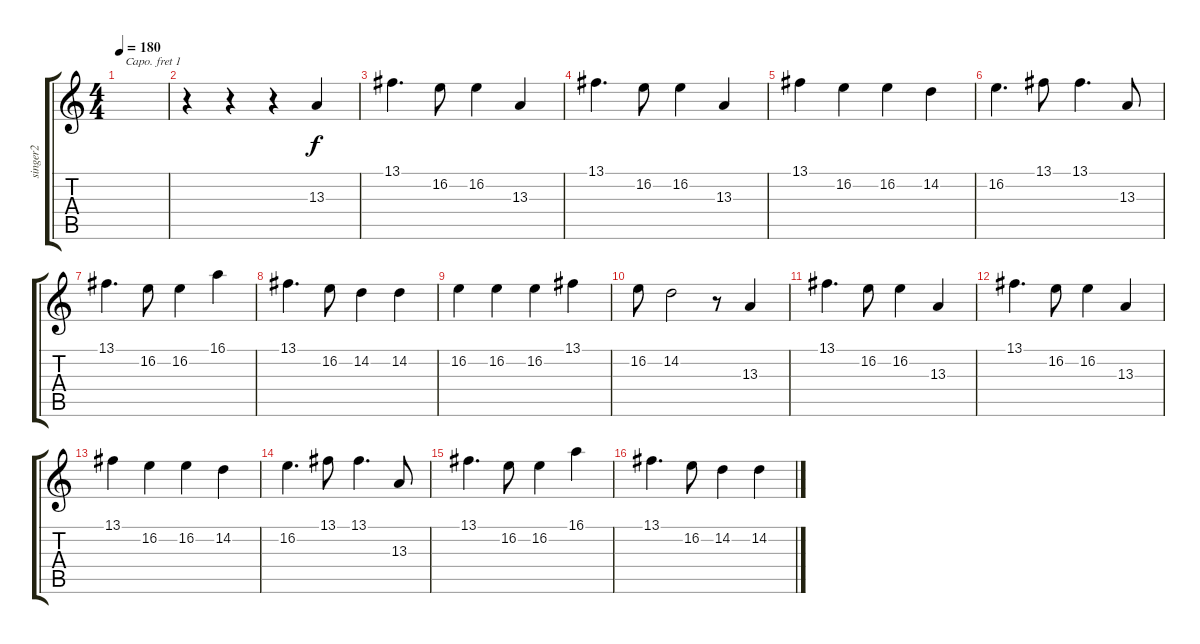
\track ("singer2" "singer2") {instrument acousticgrandpiano}
\staff {score tabs}
\capo 1
\tuning (E4 B3 G3 D3 A2 E2) {hide}
\ts (4 4)
\tempo 180
\clef g2
\ks c
|
r.4 r.4 r.4 13.3.4 |
13.1.4{d dy f} 16.2.8 16.2.4 13.3.4 |
13.1.4{d} 16.2.8 16.2.4 13.3.4 |
13.1.4 16.2.4 16.2.4 14.2.4 |
16.2.4{d} 13.1.8 13.1.4{d} 13.3.8 |
13.1.4{d} 16.2.8 16.2.4 16.1.4 |
13.1.4{d} 16.2.8 14.2.4 14.2.4 |
16.2.4 16.2.4 16.2.4 13.1.4 |
16.2.8 14.2.2 r.8 13.3.4 |
13.1.4{d} 16.2.8 16.2.4 13.3.4 |
13.1.4{d} 16.2.8 16.2.4 13.3.4 |
13.1.4 16.2.4 16.2.4 14.2.4 |
16.2.4{d} 13.1.8 13.1.4{d} 13.3.8 |
13.1.4{d} 16.2.8 16.2.4 16.1.4 |
13.1.4{d} 16.2.8 14.2.4 14.2.4
